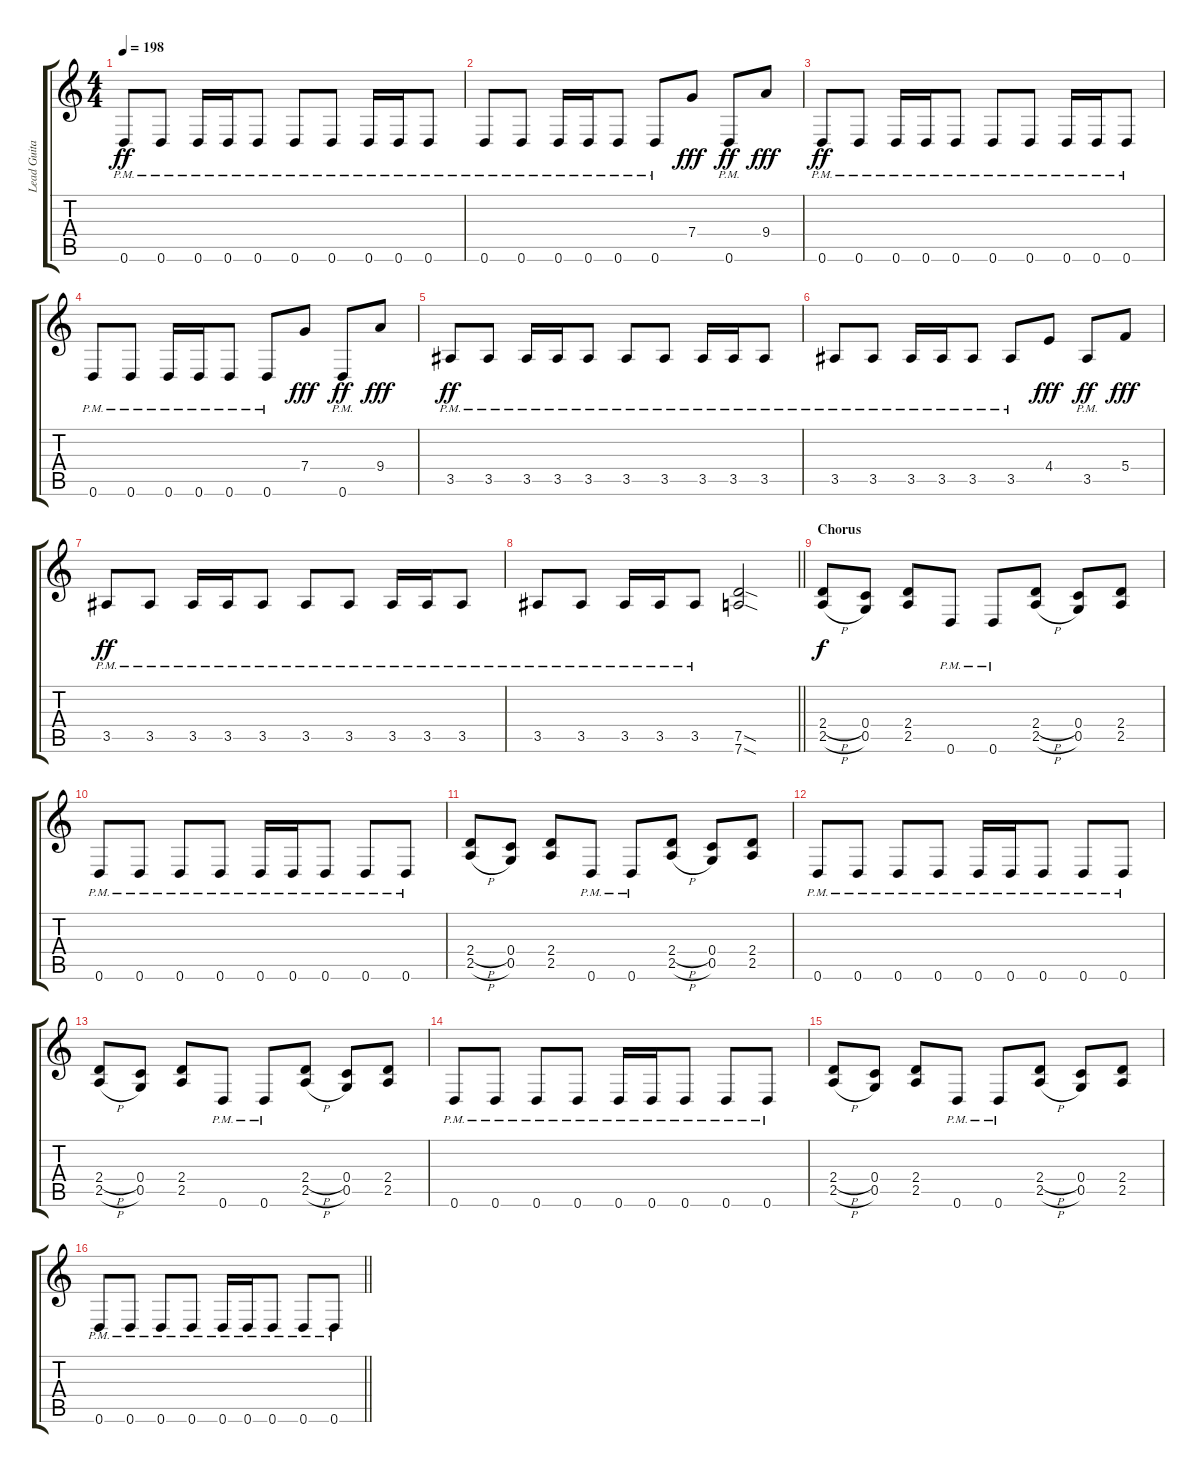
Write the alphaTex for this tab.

\track ("Lead Guitar" "Lead Guita") {instrument distortionguitar}
\staff {score tabs}
\tuning (D4 A3 F3 C3 G2 D2) {hide}
\ts (4 4)
\tempo 198
\clef g2
\ks c
0.6{pm}.8{dy ff} 0.6{pm}.8 0.6{pm}.16 0.6{pm}.16 0.6{pm}.8 0.6{pm}.8 0.6{pm}.8 0.6{pm}.16 0.6{pm}.16 0.6{pm}.8 |
0.6{pm}.8 0.6{pm}.8 0.6{pm}.16 0.6{pm}.16 0.6{pm}.8 0.6{pm}.8 7.4.8{dy fff} 0.6{pm}.8{dy ff} 9.4.8{dy fff} |
0.6{pm}.8{dy ff} 0.6{pm}.8 0.6{pm}.16 0.6{pm}.16 0.6{pm}.8 0.6{pm}.8 0.6{pm}.8 0.6{pm}.16 0.6{pm}.16 0.6{pm}.8 |
0.6{pm}.8 0.6{pm}.8 0.6{pm}.16 0.6{pm}.16 0.6{pm}.8 0.6{pm}.8 7.4.8{dy fff} 0.6{pm}.8{dy ff} 9.4.8{dy fff} |
3.5{pm}.8{dy ff} 3.5{pm}.8 3.5{pm}.16 3.5{pm}.16 3.5{pm}.8 3.5{pm}.8 3.5{pm}.8 3.5{pm}.16 3.5{pm}.16 3.5{pm}.8 |
3.5{pm}.8 3.5{pm}.8 3.5{pm}.16 3.5{pm}.16 3.5{pm}.8 3.5{pm}.8 4.4.8{dy fff} 3.5{pm}.8{dy ff} 5.4.8{dy fff} |
3.5{pm}.8{dy ff} 3.5{pm}.8 3.5{pm}.16 3.5{pm}.16 3.5{pm}.8 3.5{pm}.8 3.5{pm}.8 3.5{pm}.16 3.5{pm}.16 3.5{pm}.8 |
\barLineRight lightlight
3.5{pm}.8 3.5{pm}.8 3.5{pm}.16 3.5{pm}.16 3.5{pm}.8 (7.5{sod} 7.6{sod}).2 |
\section ("" "Chorus")
(2.4{h} 2.5{h}).8{dy f} (0.4 0.5).8 (2.4 2.5).8 0.6{pm}.8 0.6{pm}.8 (2.4{h} 2.5{h}).8 (0.4 0.5).8 (2.4 2.5).8 |
0.6{pm}.8 0.6{pm}.8 0.6{pm}.8 0.6{pm}.8 0.6{pm}.16 0.6{pm}.16 0.6{pm}.8 0.6{pm}.8 0.6{pm}.8 |
(2.4{h} 2.5{h}).8 (0.4 0.5).8 (2.4 2.5).8 0.6{pm}.8 0.6{pm}.8 (2.4{h} 2.5{h}).8 (0.4 0.5).8 (2.4 2.5).8 |
0.6{pm}.8 0.6{pm}.8 0.6{pm}.8 0.6{pm}.8 0.6{pm}.16 0.6{pm}.16 0.6{pm}.8 0.6{pm}.8 0.6{pm}.8 |
(2.4{h} 2.5{h}).8 (0.4 0.5).8 (2.4 2.5).8 0.6{pm}.8 0.6{pm}.8 (2.4{h} 2.5{h}).8 (0.4 0.5).8 (2.4 2.5).8 |
0.6{pm}.8 0.6{pm}.8 0.6{pm}.8 0.6{pm}.8 0.6{pm}.16 0.6{pm}.16 0.6{pm}.8 0.6{pm}.8 0.6{pm}.8 |
(2.4{h} 2.5{h}).8 (0.4 0.5).8 (2.4 2.5).8 0.6{pm}.8 0.6{pm}.8 (2.4{h} 2.5{h}).8 (0.4 0.5).8 (2.4 2.5).8 |
\barLineRight lightlight
0.6{pm}.8 0.6{pm}.8 0.6{pm}.8 0.6{pm}.8 0.6{pm}.16 0.6{pm}.16 0.6{pm}.8 0.6{pm}.8 0.6{pm}.8
